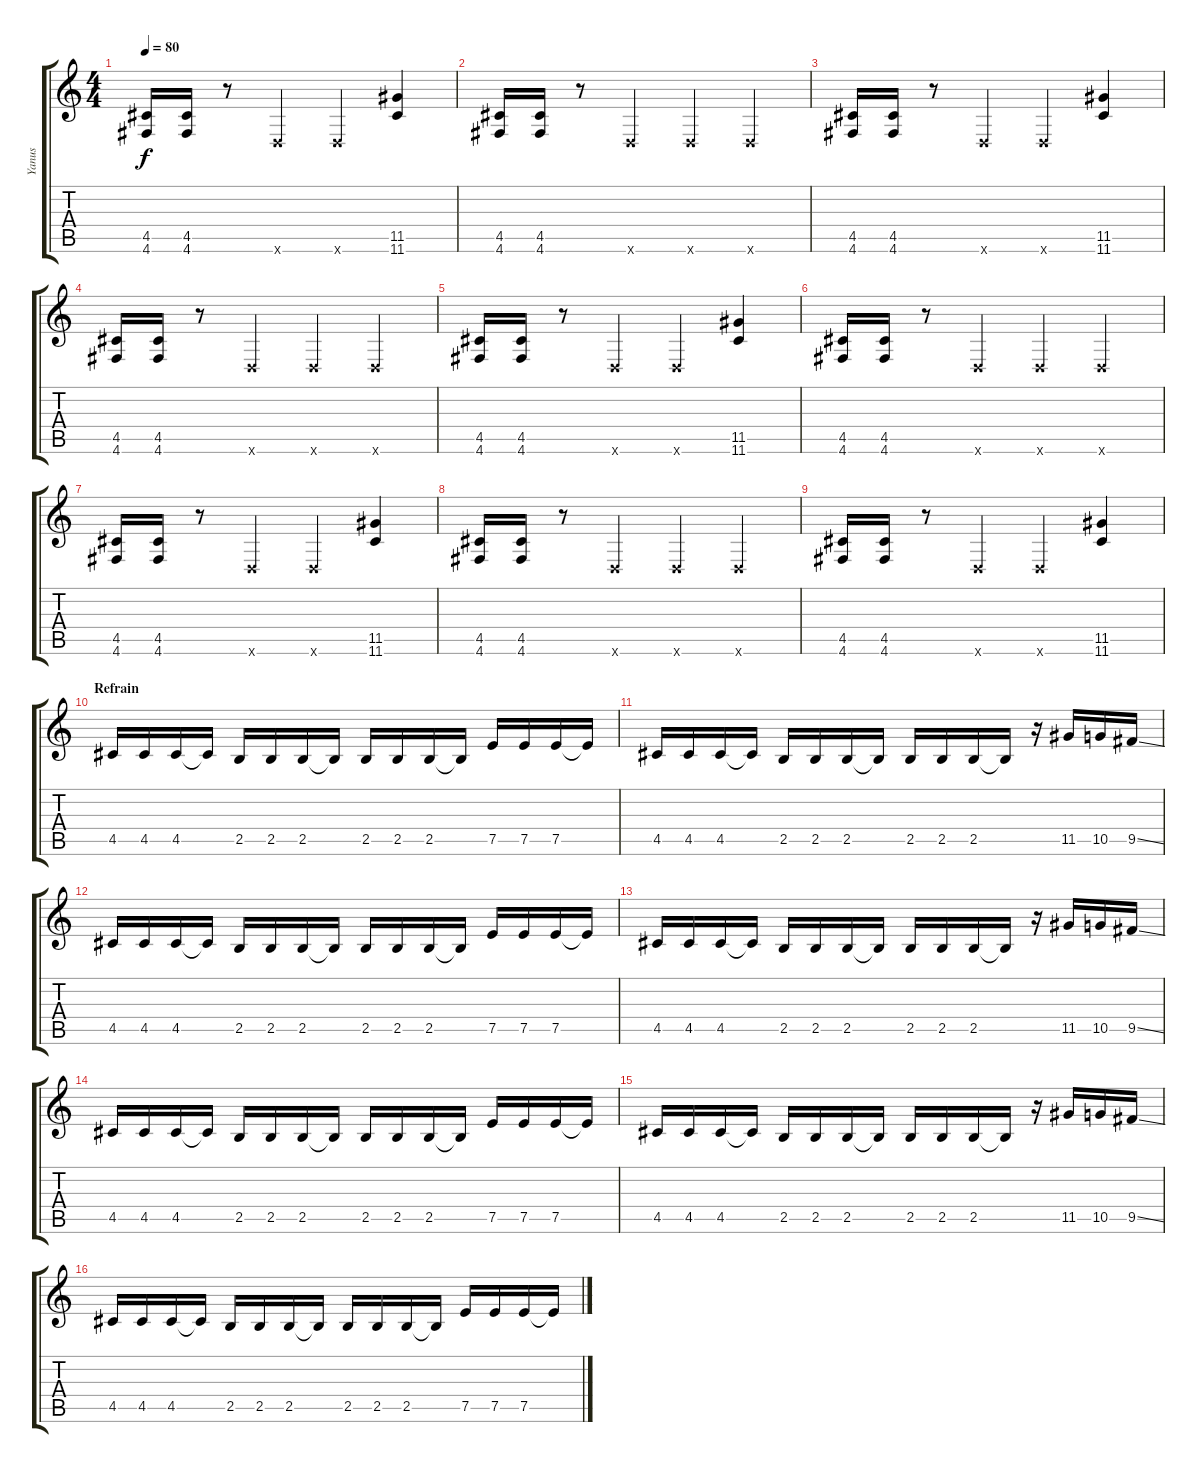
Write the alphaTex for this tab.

\track ("Yanus" "Yanus") {instrument overdrivenguitar}
\staff {score tabs}
\tuning (E4 B3 G3 D3 A2 D2) {hide}
\ts (4 4)
\tempo 80
\clef g2
\ks c
(4.5 4.6).16{dy f} (4.5 4.6).16 r.8 0.6{x}.4 0.6{x}.4 (11.5 11.6).4 |
(4.5 4.6).16 (4.5 4.6).16 r.8 0.6{x}.4 0.6{x}.4 0.6{x}.4 |
(4.5 4.6).16 (4.5 4.6).16 r.8 0.6{x}.4 0.6{x}.4 (11.5 11.6).4 |
(4.5 4.6).16 (4.5 4.6).16 r.8 0.6{x}.4 0.6{x}.4 0.6{x}.4 |
(4.5 4.6).16 (4.5 4.6).16 r.8 0.6{x}.4 0.6{x}.4 (11.5 11.6).4 |
(4.5 4.6).16 (4.5 4.6).16 r.8 0.6{x}.4 0.6{x}.4 0.6{x}.4 |
(4.5 4.6).16 (4.5 4.6).16 r.8 0.6{x}.4 0.6{x}.4 (11.5 11.6).4 |
(4.5 4.6).16 (4.5 4.6).16 r.8 0.6{x}.4 0.6{x}.4 0.6{x}.4 |
(4.5 4.6).16 (4.5 4.6).16 r.8 0.6{x}.4 0.6{x}.4 (11.5 11.6).4 |
\section ("" "Refrain")
4.5.16 4.5.16 4.5.16 4.5{t}.16 2.5.16 2.5.16 2.5.16 2.5{t}.16 2.5.16 2.5.16 2.5.16 2.5{t}.16 7.5.16 7.5.16 7.5.16 7.5{t}.16 |
4.5.16 4.5.16 4.5.16 4.5{t}.16 2.5.16 2.5.16 2.5.16 2.5{t}.16 2.5.16 2.5.16 2.5.16 2.5{t}.16 r.16 11.5.16 10.5.16 9.5{ss}.16 |
4.5.16 4.5.16 4.5.16 4.5{t}.16 2.5.16 2.5.16 2.5.16 2.5{t}.16 2.5.16 2.5.16 2.5.16 2.5{t}.16 7.5.16 7.5.16 7.5.16 7.5{t}.16 |
4.5.16 4.5.16 4.5.16 4.5{t}.16 2.5.16 2.5.16 2.5.16 2.5{t}.16 2.5.16 2.5.16 2.5.16 2.5{t}.16 r.16 11.5.16 10.5.16 9.5{ss}.16 |
4.5.16 4.5.16 4.5.16 4.5{t}.16 2.5.16 2.5.16 2.5.16 2.5{t}.16 2.5.16 2.5.16 2.5.16 2.5{t}.16 7.5.16 7.5.16 7.5.16 7.5{t}.16 |
4.5.16 4.5.16 4.5.16 4.5{t}.16 2.5.16 2.5.16 2.5.16 2.5{t}.16 2.5.16 2.5.16 2.5.16 2.5{t}.16 r.16 11.5.16 10.5.16 9.5{ss}.16 |
4.5.16 4.5.16 4.5.16 4.5{t}.16 2.5.16 2.5.16 2.5.16 2.5{t}.16 2.5.16 2.5.16 2.5.16 2.5{t}.16 7.5.16 7.5.16 7.5.16 7.5{t}.16
